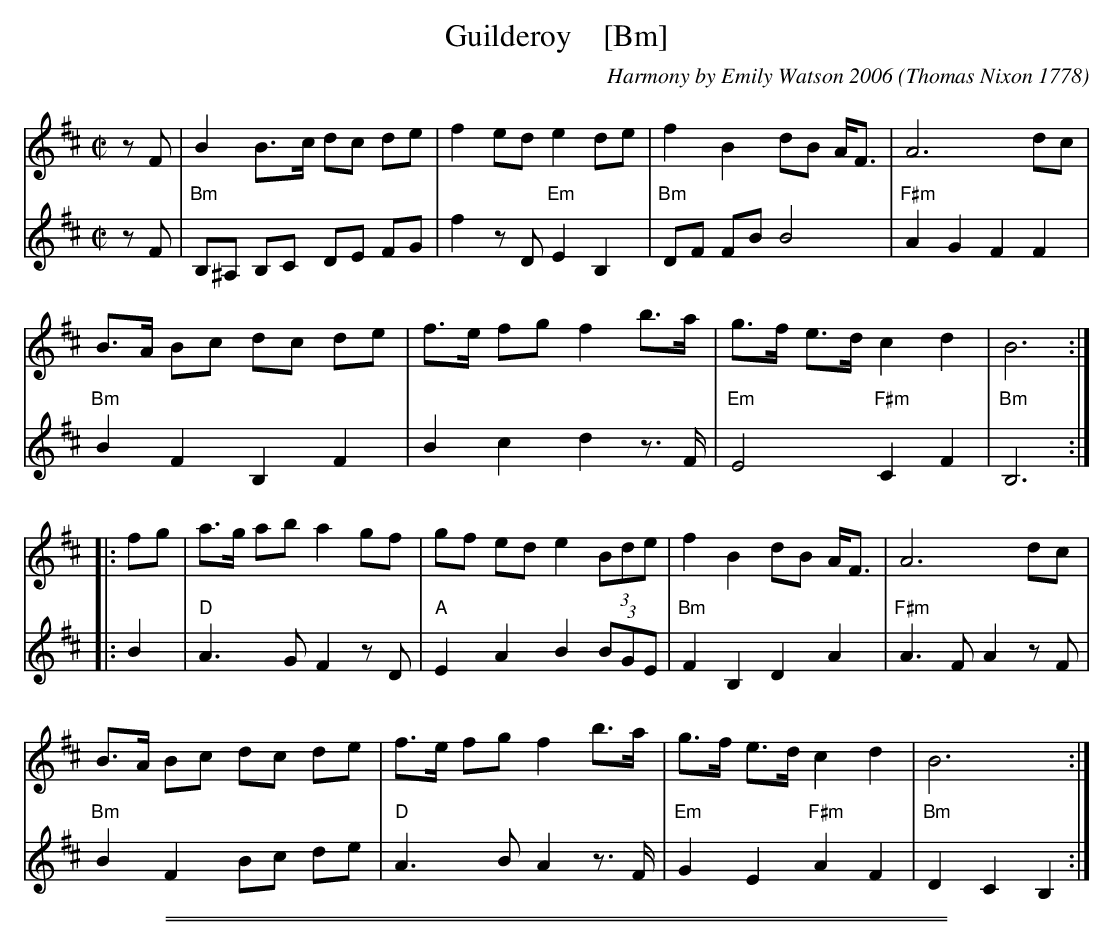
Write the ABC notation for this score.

X:1
T: Guilderoy    [Bm]
O: Thomas Nixon 1778
C: Harmony by Emily Watson 2006
M: C|
L: 1/8
K: Bm
V: 1 staves=2
zF |\
B2 B>c dc de | f2 ed e2 de | f2 B2 dB A<F | A6 dc |
B>A Bc dc de | f>e fg f2 b>a | g>f e>d c2 d2 | B6 :|
|: fg |\
a>g ab a2 gf | gf ed e2 (3Bde | f2 B2 dB A<F | A6 dc |
B>A Bc dc de | f>e fg f2 b>a | g>f e>d c2 d2 | B6 :|
V: 2
zF |\
"Bm"B,^A, B,C DE FG | f2 zD "Em"E2 B,2 | "Bm"DF FB B4 | "F#m"A2 G2 F2 F2 |
"Bm"B2 F2 B,2 F2 | B2 c2 d2 z>F | "Em"E4 "F#m"C2 F2 | "Bm"B,6 :|
|: B2 |\
"D"A3 G F2 zD | "A"E2 A2 B2 (3BGE | "Bm"F2 B,2 D2 A2 | "F#m"A3 F A2 zF |
"Bm"B2 F2 Bc de | "D"A3 B A2 z>F | "Em"G2 E2 "F#m"A2 F2 | "Bm"D2 C2 B,2 :|
